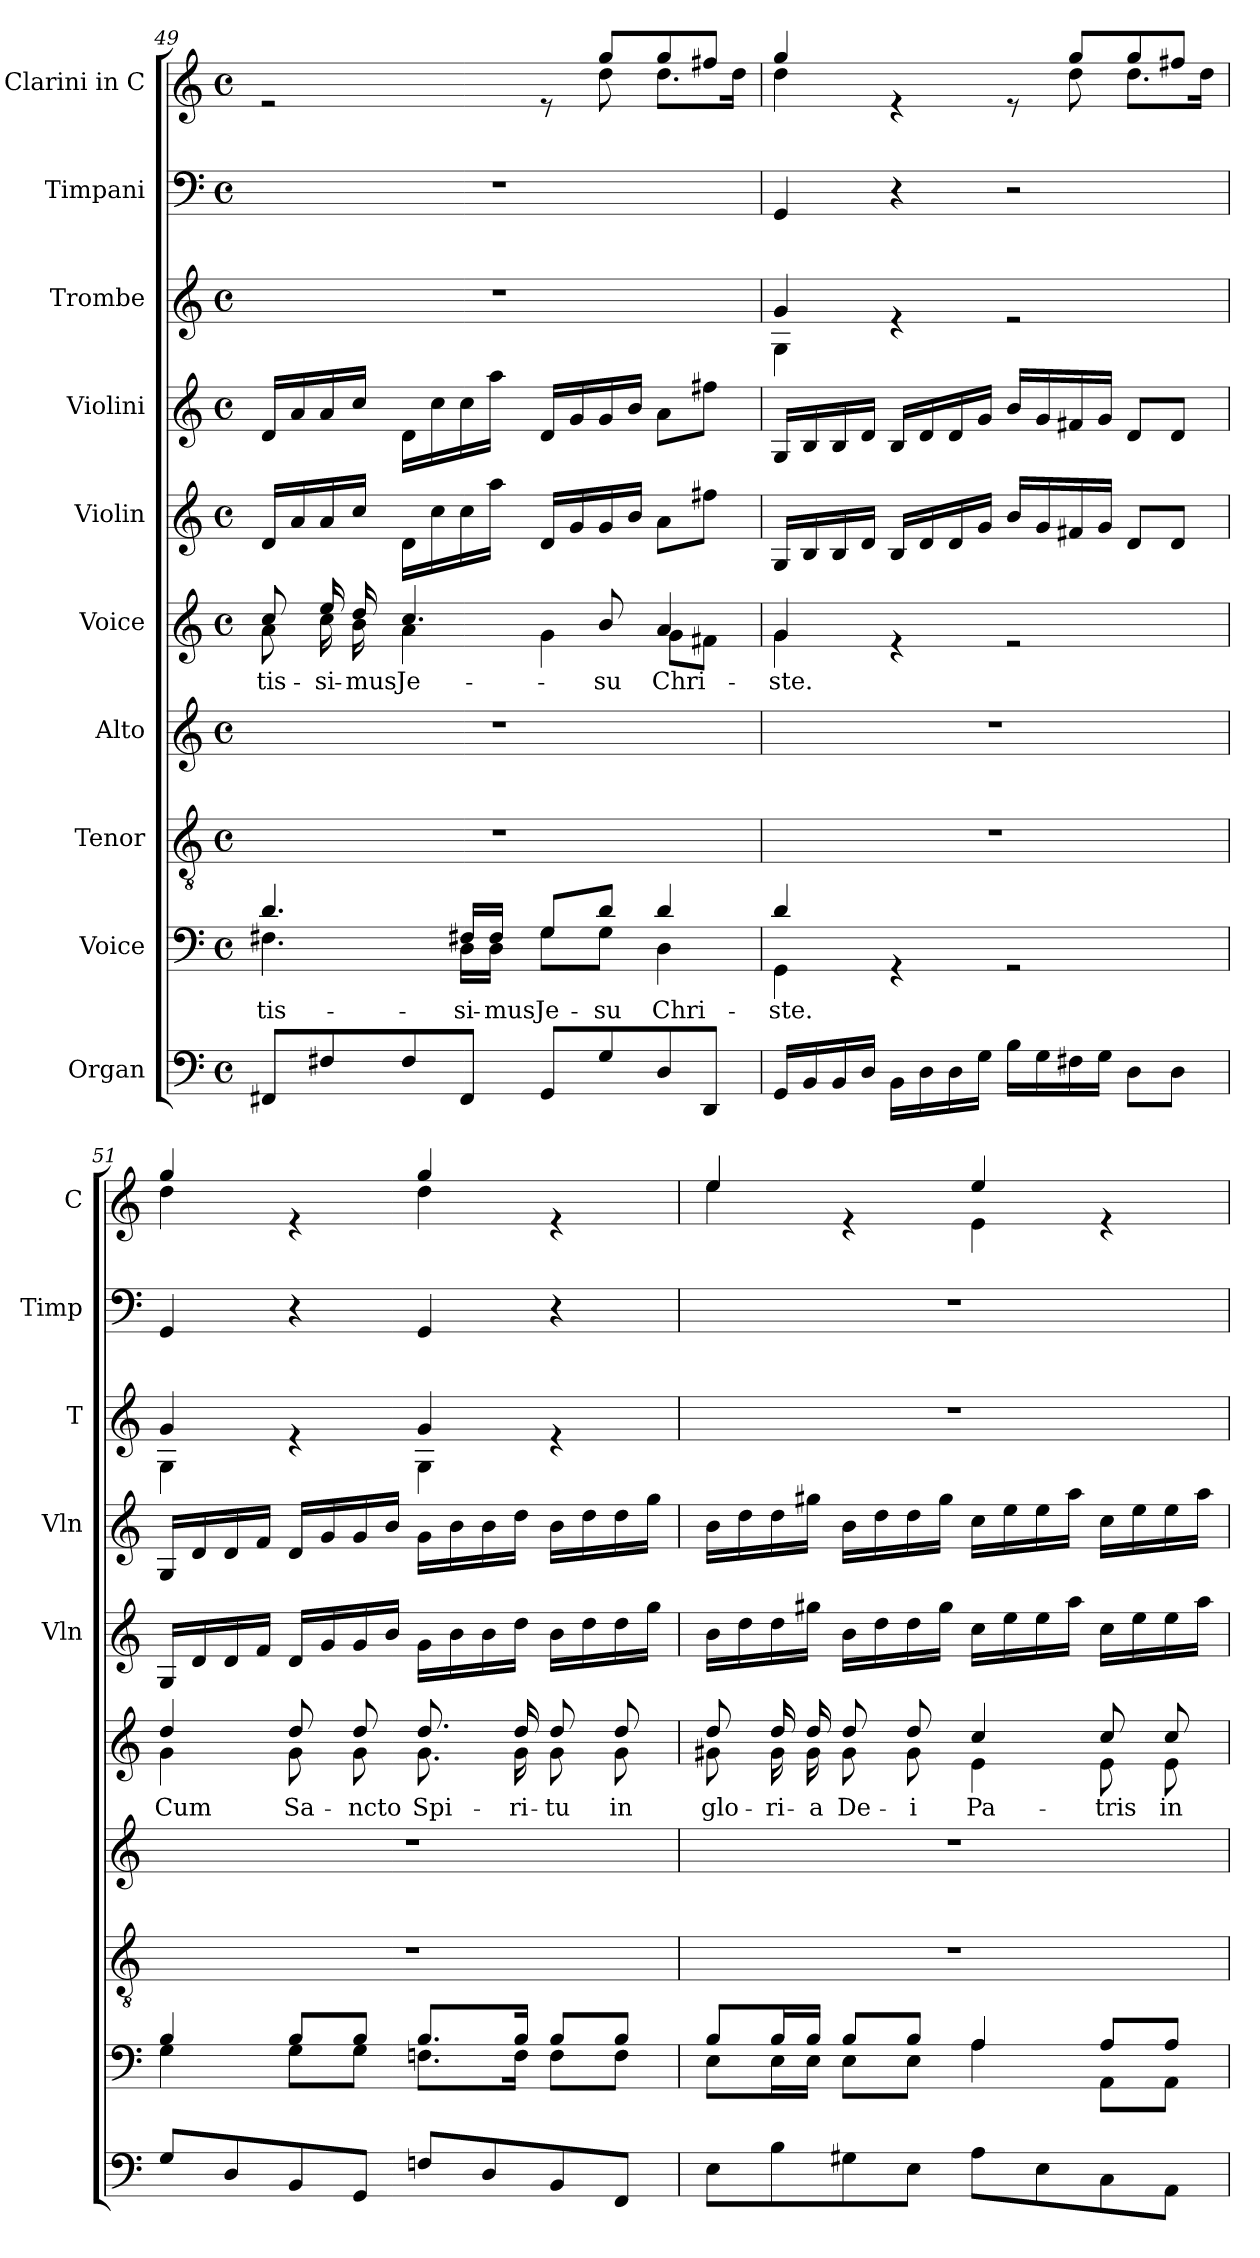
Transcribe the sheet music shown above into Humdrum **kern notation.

**kern	**kern	**text	**kern	**kern	**kern	**text	**kern	**kern	**kern	**kern	**kern
*part10	*part9	*part9	*part8	*part7	*part6	*part6	*part5	*part4	*part3	*part2	*part1
*staff10	*staff9	*staff9	*staff8	*staff7	*staff6	*staff6	*staff5	*staff4	*staff3	*staff2	*staff1
*I"Organ	*I"Voice	*	*I"Tenor	*I"Alto	*I"Voice	*	*I"Violin	*I"Violini	*I"Trombe	*I"Timpani	*I"Clarini in C
*	*	*	*	*	*	*	*I'Vln	*I'Vln	*I'T	*I'Timp	*I'C
!!LO:PB:g=z
*clefF4	*clefF4	*	*clefGv2	*clefG2	*clefG2	*	*clefG2	*clefG2	*clefG2	*clefF4	*clefG2
*k[]	*k[]	*	*k[]	*k[]	*k[]	*	*k[]	*k[]	*k[]	*k[]	*k[]
*M4/4	*M4/4	*	*M4/4	*M4/4	*M4/4	*	*M4/4	*M4/4	*M4/4	*M4/4	*M4/4
*met(c)	*met(c)	*	*met(c)	*met(c)	*met(c)	*	*met(c)	*met(c)	*met(c)	*met(c)	*met(c)
=49	=49	=49	=49	=49	=49	=49	=49	=49	=49	=49	=49
*	*^	*	*	*	*	*	*	*	*	*	*
!	!	!	!LO:LY:b	!	!	!	!LO:LY:b	!	!	!	!	!
*	*	*	*	*	*	*^	*	*	*	*	*	*^
8FF#X/L	4.d/	4.F#X\	-tis-	1r	1r	8cc/	8a\	-tis-	16d/LL	16d/LL	1r	1r	2re	8ryy
.	.	.	.	.	.	.	.	.	16a/	16a/	.	.	.	.
*	*	*	*	*	*	*	*	*	*	*	*	*	*v	*v
!	!	!	!	!	!	!	!	!LO:LY:b	!	!	!	!	!
8F#X/	.	.	.	.	.	16ee/	16cc\	-si-	16a/	16a/	.	.	.
!	!	!	!	!	!	!	!	!LO:LY:b	!	!	!	!	!
.	.	.	.	.	.	16dd/	16b\	-mus	16cc/JJ	16cc/JJ	.	.	.
!	!	!	!	!	!	!	!	!LO:LY:b	!	!	!	!	!
8F#/	.	.	.	.	.	4.cc/	4a\	Je-	16d\LL	16d\LL	.	.	.
.	.	.	.	.	.	.	.	.	16cc\	16cc\	.	.	.
!	!	!	!LO:LY:b	!	!	!	!	!	!	!	!	!	!
8FF#/J	16F#X/LL	16D\LL	-si-	.	.	.	.	.	16cc\	16cc\	.	.	.
!	!	!	!LO:LY:b	!	!	!	!	!	!	!	!	!	!
.	16F#/JJ	16D\JJ	-mus	.	.	.	.	.	16aa\JJ	16aa\JJ	.	.	.
!	!	!	!LO:LY:b	!	!	!	!	!	!	!	!	!	!
8GG/L	8G/L	8G\L	Je-	.	.	.	4g\	.	16d/LL	16d/LL	.	.	8re
.	.	.	.	.	.	.	.	.	16g/	16g/	.	.	.
!	!	!	!LO:LY:b	!	!	!	!	!LO:LY:b	!	!	!	!	!
*	*	*	*	*	*	*	*	*	*	*	*	*	*^
8G/	8d/J	8G\J	-su	.	.	8b/	.	-su	16g/	16g/	.	.	8gg/L	8dd\
.	.	.	.	.	.	.	.	.	16b/JJ	16b/JJ	.	.	.	.
!	!	!	!LO:LY:b	!	!	!	!	!LO:LY:b	!	!	!	!	!	!
8D/	4d/	4D\	Chri-	.	.	4a/	8g\L	Chri-	8a\L	8a\L	.	.	8gg/	8.dd\L
8DD/J	.	.	.	.	.	.	8f#X\J	.	8ff#X\J	8ff#X\J	.	.	8ff#X/J	.
.	.	.	.	.	.	.	.	.	.	.	.	.	.	16dd\Jk
=50	=50	=50	=50	=50	=50	=50	=50	=50	=50	=50	=50	=50	=50	=50
!	!	!	!LO:LY:b	!	!	!	!	!LO:LY:b	!	!	!	!	!	!
*	*	*	*	*	*	*	*	*	*	*	*^	*	*	*
16GG/LL	4d/	4GG\	-ste.	1r	1r	4g/	4g\	-ste.	16G/LL	16G/LL	4g/	4G\	4GG/	4gg/	4dd\
16BB/	.	.	.	.	.	.	.	.	16B/	16B/	.	.	.	.	.
16BB/	.	.	.	.	.	.	.	.	16B/	16B/	.	.	.	.	.
16D/JJ	.	.	.	.	.	.	.	.	16d/JJ	16d/JJ	.	.	.	.	.
16BB\LL	4rGG	2.ryy	.	.	.	4re	2.ryy	.	16B/LL	16B/LL	4re	2.ryy	4r	4re	4.ryy
16D\	.	.	.	.	.	.	.	.	16d/	16d/	.	.	.	.	.
16D\	.	.	.	.	.	.	.	.	16d/	16d/	.	.	.	.	.
16G\JJ	.	.	.	.	.	.	.	.	16g/JJ	16g/JJ	.	.	.	.	.
16B\LL	2rGG	.	.	.	.	2re	.	.	16b/LL	16b/LL	2re	.	2r	8re	.
16G\	.	.	.	.	.	.	.	.	16g/	16g/	.	.	.	.	.
16F#X\	.	.	.	.	.	.	.	.	16f#X/	16f#X/	.	.	.	8gg/L	8dd\
16G\JJ	.	.	.	.	.	.	.	.	16g/JJ	16g/JJ	.	.	.	.	.
8D\L	.	.	.	.	.	.	.	.	8d/L	8d/L	.	.	.	8gg/	8.dd\L
8D\J	.	.	.	.	.	.	.	.	8d/J	8d/J	.	.	.	8ff#X/J	.
.	.	.	.	.	.	.	.	.	.	.	.	.	.	.	16dd\Jk
!!LO:LB:g=z	!!
=51	=51	=51	=51	=51	=51	=51	=51	=51	=51	=51	=51	=51	=51	=51	=51
!	!	!	!	!	!	!	!	!LO:LY:b	!	!	!	!	!	!	!
8G/L	4B/	4G\	.	1r	1r	4dd/	4g\	Cum	16G/LL	16G/LL	4g/	4G\	4GG/	4gg/	4dd\
.	.	.	.	.	.	.	.	.	16d/	16d/	.	.	.	.	.
8D/	.	.	.	.	.	.	.	.	16d/	16d/	.	.	.	.	.
.	.	.	.	.	.	.	.	.	16f/JJ	16f/JJ	.	.	.	.	.
!	!	!	!	!	!	!	!	!LO:LY:b	!	!	!	!	!	!	!
8BB/	8B/L	8G\L	.	.	.	8dd/	8g\	Sa-	16d/LL	16d/LL	4re	4ryy	4r	4re	4ryy
.	.	.	.	.	.	.	.	.	16g/	16g/	.	.	.	.	.
!	!	!	!	!	!	!	!	!LO:LY:b	!	!	!	!	!	!	!
8GG/J	8B/J	8G\J	.	.	.	8dd/	8g\	-ncto	16g/	16g/	.	.	.	.	.
.	.	.	.	.	.	.	.	.	16b/JJ	16b/JJ	.	.	.	.	.
!	!	!	!	!	!	!	!	!LO:LY:b	!	!	!	!	!	!	!
8Fn/L	8.B/L	8.Fn\L	.	.	.	8.dd/	8.g\	Spi-	16g\LL	16g\LL	4g/	4G\	4GG/	4gg/	4dd\
.	.	.	.	.	.	.	.	.	16b\	16b\	.	.	.	.	.
8D/	.	.	.	.	.	.	.	.	16b\	16b\	.	.	.	.	.
!	!	!	!	!	!	!	!	!LO:LY:b	!	!	!	!	!	!	!
.	16B/Jk	16F\Jk	.	.	.	16dd/	16g\	-ri-	16dd\JJ	16dd\JJ	.	.	.	.	.
!	!	!	!	!	!	!	!	!LO:LY:b	!	!	!	!	!	!	!
8BB/	8B/L	8F\L	.	.	.	8dd/	8g\	-tu	16b\LL	16b\LL	4re	4ryy	4r	4re	4ryy
.	.	.	.	.	.	.	.	.	16dd\	16dd\	.	.	.	.	.
!	!	!	!	!	!	!	!	!LO:LY:b	!	!	!	!	!	!	!
8FF/J	8B/J	8F\J	.	.	.	8dd/	8g\	in	16dd\	16dd\	.	.	.	.	.
.	.	.	.	.	.	.	.	.	16gg\JJ	16gg\JJ	.	.	.	.	.
*	*	*	*	*	*	*	*	*	*	*	*v	*v	*	*	*
=52	=52	=52	=52	=52	=52	=52	=52	=52	=52	=52	=52	=52	=52	=52
!	!	!	!	!	!	!	!	!LO:LY:b	!	!	!	!	!	!
8E\L	8B/L	8E\L	.	1r	1r	8dd/	8g#X\	glo-	16b\LL	16b\LL	1r	1r	4ee/	4ee\
.	.	.	.	.	.	.	.	.	16dd\	16dd\	.	.	.	.
!	!	!	!	!	!	!	!	!LO:LY:b	!	!	!	!	!	!
8B\	16B/L	16E\L	.	.	.	16dd/	16g#\	-ri-	16dd\	16dd\	.	.	.	.
!	!	!	!	!	!	!	!	!LO:LY:b	!	!	!	!	!	!
.	16B/JJ	16E\JJ	.	.	.	16dd/	16g#\	-a	16gg#X\JJ	16gg#X\JJ	.	.	.	.
!	!	!	!	!	!	!	!	!LO:LY:b	!	!	!	!	!	!
8G#X\	8B/L	8E\L	.	.	.	8dd/	8g#\	De-	16b\LL	16b\LL	.	.	4re	4ryy
.	.	.	.	.	.	.	.	.	16dd\	16dd\	.	.	.	.
!	!	!	!	!	!	!	!	!LO:LY:b	!	!	!	!	!	!
8E\J	8B/J	8E\J	.	.	.	8dd/	8g#\	-i	16dd\	16dd\	.	.	.	.
.	.	.	.	.	.	.	.	.	16gg#\JJ	16gg#\JJ	.	.	.	.
!	!	!	!	!	!	!	!	!LO:LY:b	!	!	!	!	!	!
8A\L	4A/	4A\	.	.	.	4cc/	4e\	Pa-	16cc\LL	16cc\LL	.	.	4ee/	4e\
.	.	.	.	.	.	.	.	.	16ee\	16ee\	.	.	.	.
8E\	.	.	.	.	.	.	.	.	16ee\	16ee\	.	.	.	.
.	.	.	.	.	.	.	.	.	16aa\JJ	16aa\JJ	.	.	.	.
!	!	!	!	!	!	!	!	!LO:LY:b	!	!	!	!	!	!
8C\	8A/L	8AA\L	.	.	.	8cc/	8e\	-tris	16cc\LL	16cc\LL	.	.	4re	4ryy
.	.	.	.	.	.	.	.	.	16ee\	16ee\	.	.	.	.
!	!	!	!	!	!	!	!	!LO:LY:b	!	!	!	!	!	!
8AA\J	8A/J	8AA\J	.	.	.	8cc/	8e\	in	16ee\	16ee\	.	.	.	.
.	.	.	.	.	.	.	.	.	16aa\JJ	16aa\JJ	.	.	.	.
*	*v	*v	*	*	*	*v	*v	*	*	*	*	*	*v	*v
=	=	=	=	=	=	=	=	=	=	=	=
*-	*-	*-	*-	*-	*-	*-	*-	*-	*-	*-	*-
